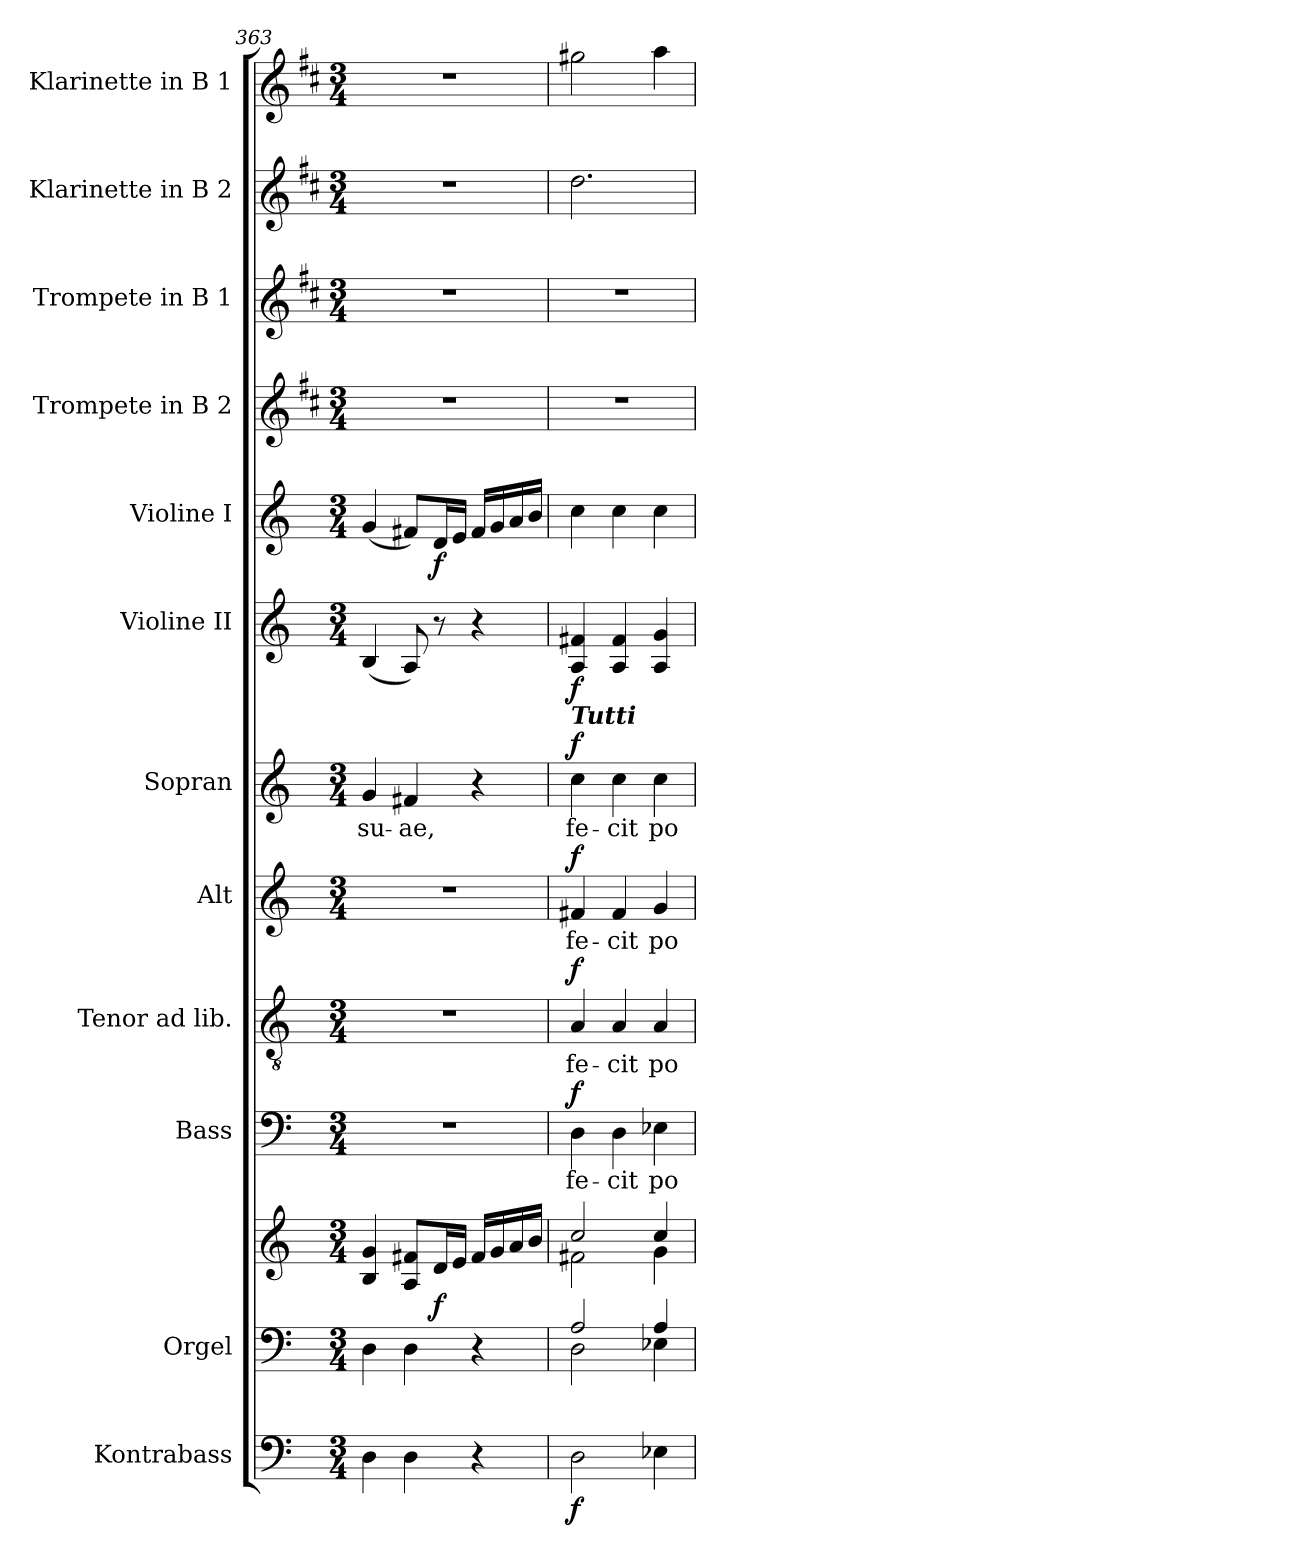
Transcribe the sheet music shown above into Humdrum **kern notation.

**kern	**dynam	**kern	**kern	**dynam	**kern	**text	**dynam	**kern	**text	**dynam	**kern	**text	**dynam	**kern	**text	**dynam	**kern	**dynam	**kern	**dynam	**kern	**kern	**kern	**kern
*part12	*part12	*part11	*part11	*part11	*part10	*part10	*part10	*part9	*part9	*part9	*part8	*part8	*part8	*part7	*part7	*part7	*part6	*part6	*part5	*part5	*part4	*part3	*part2	*part1
*staff13	*staff13	*staff12	*staff11	*staff11/12	*staff10	*staff10	*staff10	*staff9	*staff9	*staff9	*staff8	*staff8	*staff8	*staff7	*staff7	*staff7	*staff6	*staff6	*staff5	*staff5	*staff4	*staff3	*staff2	*staff1
*I"Kontrabass	*	*I"Orgel	*	*	*I"Bass	*	*	*I"Tenor ad lib.	*	*	*I"Alt	*	*	*I"Sopran	*	*	*I"Violine II	*	*I"Violine I	*	*I"Trompete in B 2	*I"Trompete in B 1	*I"Klarinette in B 2	*I"Klarinette in B 1
*I'Kb.	*	*I'Org.	*	*	*I'B	*	*	*I'T	*	*	*I'A	*	*	*I'S	*	*	*I'Vl. II	*	*I'Vl. I	*	*	*	*	*
!!LO:PB:g=z
*clefF4	*	*clefF4	*clefG2	*	*clefF4	*	*	*clefGv2	*	*	*clefG2	*	*	*clefG2	*	*	*clefG2	*	*clefG2	*	*clefG2	*clefG2	*clefG2	*clefG2
*ITrd7c12	*	*	*	*	*	*	*	*	*	*	*	*	*	*	*	*	*	*	*	*	*ITrd1c2	*ITrd1c2	*ITrd1c2	*ITrd1c2
*k[]	*	*k[]	*k[]	*	*k[]	*	*	*k[]	*	*	*k[]	*	*	*k[]	*	*	*k[]	*	*k[]	*	*k[]	*k[]	*k[]	*k[]
*C:	*	*C:	*C:	*	*C:	*	*	*C:	*	*	*C:	*	*	*C:	*	*	*C:	*	*C:	*	*C:	*C:	*C:	*C:
*M3/4	*	*M3/4	*M3/4	*	*M3/4	*	*	*M3/4	*	*	*M3/4	*	*	*M3/4	*	*	*M3/4	*	*M3/4	*	*M3/4	*M3/4	*M3/4	*M3/4
=363	=363	=363	=363	=363	=363	=363	=363	=363	=363	=363	=363	=363	=363	=363	=363	=363	=363	=363	=363	=363	=363	=363	=363	=363
!	!	!	!	!	!	!	!	!	!	!	!	!	!	!	!LO:LY:b	!	!	!	!	!	!	!	!	!
4DD\	.	4D\	4B/ 4g/	.	2.r	.	.	2.r	.	.	2.r	.	.	4g/	su-	.	(<4B/	.	(<4g/	.	2.r	2.r	2.r	2.r
!	!	!	!	!	!	!	!	!	!	!	!	!	!	!	!LO:LY:b	!	!	!	!	!	!	!	!	!
4DD\	.	4D\	8A/ 8f#X/L	.	.	.	.	.	.	.	.	.	.	4f#X/	-ae,	.	8A/)	.	8f#X/L)	.	.	.	.	.
!	!	!	!	!LO:DY:b	!	!	!	!	!	!	!	!	!	!	!	!	!	!	!	!LO:DY:b	!	!	!	!
.	.	.	16d/L	f	.	.	.	.	.	.	.	.	.	.	.	.	8r	.	16d/L	f	.	.	.	.
.	.	.	16e/JJ	.	.	.	.	.	.	.	.	.	.	.	.	.	.	.	16e/JJ	.	.	.	.	.
4r	.	4r	16f#/LL	.	.	.	.	.	.	.	.	.	.	4r	.	.	4r	.	16f#/LL	.	.	.	.	.
.	.	.	16g/	.	.	.	.	.	.	.	.	.	.	.	.	.	.	.	16g/	.	.	.	.	.
.	.	.	16a/	.	.	.	.	.	.	.	.	.	.	.	.	.	.	.	16a/	.	.	.	.	.
.	.	.	16b/JJ	.	.	.	.	.	.	.	.	.	.	.	.	.	.	.	16b/JJ	.	.	.	.	.
=364	=364	=364	=364	=364	=364	=364	=364	=364	=364	=364	=364	=364	=364	=364	=364	=364	=364	=364	=364	=364	=364	=364	=364	=364
*	*	*^	*^	*	*	*	*	*	*	*	*	*	*	*	*	*	*	*	*	*	*	*	*	*
!	!	!	!	!	!	!	!	!	!	!	!	!	!	!	!	!LO:TX:a:Bi:t=Tutti	!	!	!	!	!	!	!	!	!	!
!	!LO:DY:b	!	!	!	!	!	!	!LO:LY:b	!LO:DY:a	!	!LO:LY:b	!LO:DY:a	!	!LO:LY:b	!LO:DY:a	!	!LO:LY:b	!LO:DY:b	!	!LO:DY:b	!	!	!	!	!	!
2DD\	f	2A/	2D\	2cc/	2f#X\	.	4D\	fe-	f	4A/	fe-	f	4f#X/	fe-	f	4cc\	fe-	f	4A/ 4f#X/	f	4cc\	.	2.r	2.r	2.cc\	2ff#X\
!	!	!	!	!	!	!	!	!LO:LY:b	!	!	!LO:LY:b	!	!	!LO:LY:b	!	!	!LO:LY:b	!	!	!	!	!	!	!	!	!
.	.	.	.	.	.	.	4D\	-cit	.	4A/	-cit	.	4f#/	-cit	.	4cc\	-cit	.	4A/ 4f#/	.	4cc\	.	.	.	.	.
!	!	!	!	!	!	!	!	!LO:LY:b	!	!	!LO:LY:b	!	!	!LO:LY:b	!	!	!LO:LY:b	!	!	!	!	!	!	!	!	!
4EE-X\	.	4A/	4E-X\	4cc/	4g\	.	4E-X\	po-	.	4A/	po-	.	4g/	po-	.	4cc\	po-	.	4A/ 4g/	.	4cc\	.	.	.	.	4gg\
*	*	*v	*v	*	*	*	*	*	*	*	*	*	*	*	*	*	*	*	*	*	*	*	*	*	*	*
*	*	*	*v	*v	*	*	*	*	*	*	*	*	*	*	*	*	*	*	*	*	*	*	*	*	*
=	=	=	=	=	=	=	=	=	=	=	=	=	=	=	=	=	=	=	=	=	=	=	=	=
*-	*-	*-	*-	*-	*-	*-	*-	*-	*-	*-	*-	*-	*-	*-	*-	*-	*-	*-	*-	*-	*-	*-	*-	*-
